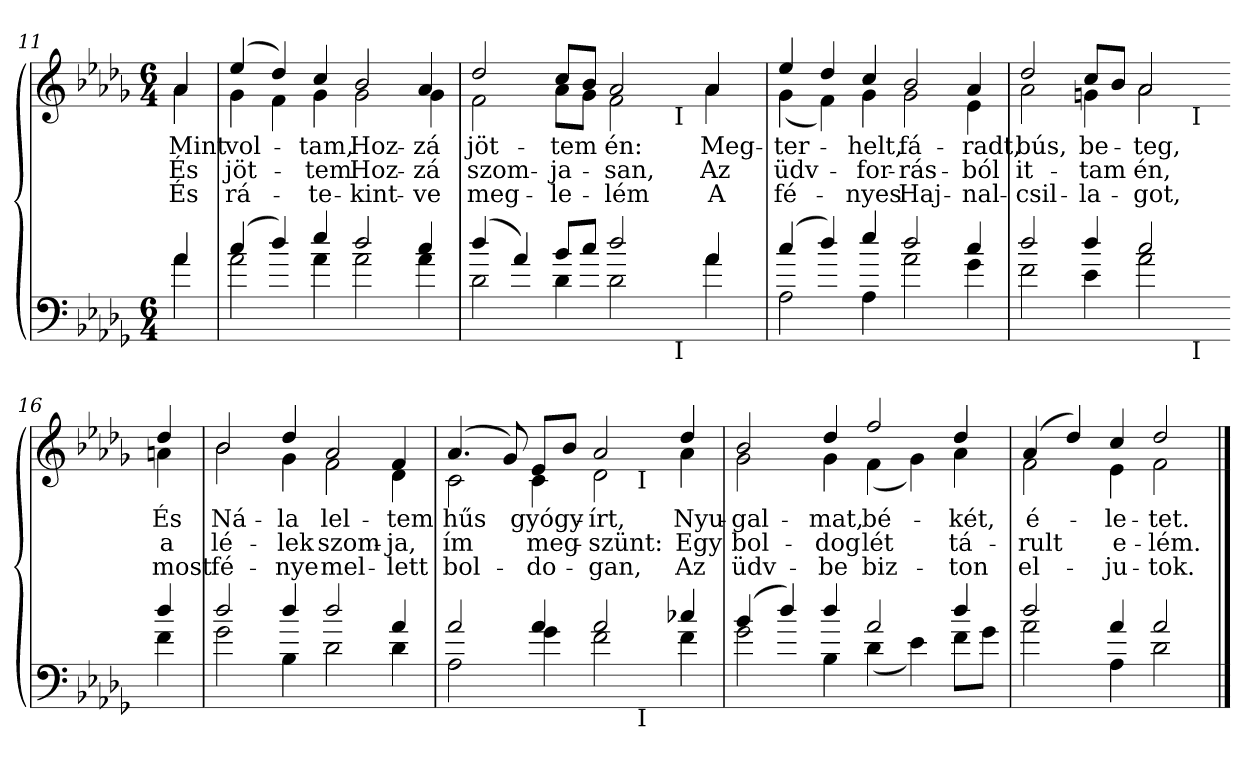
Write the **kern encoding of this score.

**kern	**kern	**text	**text	**text
*part2	*part1	*part1	*part1	*part1
*staff2	*staff1	*staff1	*staff1	*staff1
!!LO:LB:g=z
*clefF4	*clefG2	*	*	*
*ITrd8c14	*	*	*	*
*k[b-e-a-d-g-]	*k[b-e-a-d-g-]	*	*	*
*D-:	*D-:	*	*	*
*M6/4	*M6/4	*	*	*
=11	=11	=11	=11	=11
*^	*	*	*	*
!	!	!	!LO:LY:b	!LO:LY:b	!LO:LY:b
*	*	*^	*	*	*
4A-/	4A-\	4a-/	4a-\	Mint	És	És
=12	=12	=12	=12	=12	=12	=12
!	!	!	!	!LO:LY:b	!LO:LY:b	!LO:LY:b
(>4c/	2A-\	(>4ee-/	4g-\	vol-	jöt-	rá-
4d-/)	.	4dd-/)	4f\	.	.	.
!	!	!	!	!LO:LY:b	!LO:LY:b	!LO:LY:b
4e-/	4A-\	4cc/	4g-\	-tam,	-tem	-te-
!	!	!	!	!LO:LY:b	!LO:LY:b	!LO:LY:b
2d-/	2A-\	2b-/	2g-\	Hoz-	Hoz-	-kint-
!	!	!	!	!LO:LY:b	!LO:LY:b	!LO:LY:b
4c/	4A-\	4a-/	4g-\	-zá	-zá	-ve
*	*	*v	*v	*	*	*
=13	=13	=13	=13	=13	=13
*	*	*^	*	*	*
!	!	!	!	!LO:LY:b	!LO:LY:b	!LO:LY:b
*	*^	*	*^	*	*	*
(>4d-/	2D-\	1ryy	2dd-/	2f\	1ryy	jöt-	szom-	meg-
4A-/)	.	.	.	.	.	.	.	.
!	!	!	!	!	!	!LO:LY:b	!LO:LY:b	!LO:LY:b
8B-/L	4D-\	.	8cc/L	8a-\L	.	-tem	-ja-	-le-
8c/J	.	.	8b-/J	8g-\J	.	.	.	.
!	!	!	!	!	!	!LO:LY:b	!LO:LY:b	!LO:LY:b
2d-/	2D-\	.	2a-/	2f\	.	én:	-san,	-lém
.	.	16.ryy	.	.	16.ryy	.	.	.
!	!	!	!	!	!LO:TX:b:t=I	!	!	!
!	!	!LO:TX:b:t=I	!	!	!	!	!	!
.	.	4ryy	.	.	4ryy	.	.	.
!	!	!	!	!	!	!LO:LY:b	!LO:LY:b	!LO:LY:b
4A-/	4A-\	.	4a-/	4a-\	.	Meg-	Az	A
.	.	8ryy	.	.	8ryy	.	.	.
.	.	32ryy	.	.	32ryy	.	.	.
*	*v	*v	*	*	*	*	*	*
*	*	*v	*v	*v	*	*	*
=14	=14	=14	=14	=14	=14
*	*^	*^	*	*	*
*	*	*	*	*^	*	*	*
!	!	!	!	!	!	!LO:LY:b	!LO:LY:b	!LO:LY:b
*	*v	*v	*	*	*	*	*	*
*	*	*	*v	*v	*	*	*
(>4c/	2AA-\	4ee-/	(<4g-\	-ter-	üdv-	fé-
4d-/)	.	4dd-/	4f\)	.	.	.
!	!	!	!	!LO:LY:b	!LO:LY:b	!LO:LY:b
4e-/	4AA-\	4cc/	4g-\	-helt,	-for-	-nyes
!	!	!	!	!LO:LY:b	!LO:LY:b	!LO:LY:b
2d-/	2A-\	2b-/	2g-\	fá-	-rás-	Haj-
!	!	!	!	!LO:LY:b	!LO:LY:b	!LO:LY:b
4c/	4G-\	4a-/	4e-\	-radt,	-ból	-nal-
*	*	*v	*v	*	*	*
=15	=15	=15	=15	=15	=15
*	*	*^	*	*	*
!	!	!	!	!LO:LY:b	!LO:LY:b	!LO:LY:b
*	*^	*	*^	*	*	*
2d-/	2F\	1ryy	2dd-/	2a-\	1ryy	bús,	it-	-csil-
!	!	!	!	!	!	!LO:LY:b	!LO:LY:b	!LO:LY:b
4d-/	4E-\	.	8cc/L	4gn\	.	be-	-tam	-la-
.	.	.	8b-/J	.	.	.	.	.
!	!	!	!	!	!	!LO:LY:b	!LO:LY:b	!LO:LY:b
2c/	2A-\	.	2a-/	2a-\	.	-teg,	én,	-got,
.	.	32ryy	.	.	32ryy	.	.	.
!	!	!	!	!	!LO:TX:b:t=I	!	!	!
!	!	!LO:TX:b:t=I	!	!	!	!	!	!
.	.	8..ryy	.	.	8..ryy	.	.	.
*	*v	*v	*	*	*	*	*	*
*	*	*v	*v	*v	*	*	*
!!LO:LB:g=z
=16-	=16-	=16-	=16-	=16-	=16-
*	*^	*^	*	*	*
*	*	*	*	*^	*	*	*
!	!	!	!	!	!	!LO:LY:b	!LO:LY:b	!LO:LY:b
*	*v	*v	*	*	*	*	*	*
*	*	*	*v	*v	*	*	*
4d-/	4F\	4dd-/	4an\	És	a	most
=17	=17	=17	=17	=17	=17	=17
!	!	!	!	!LO:LY:b	!LO:LY:b	!LO:LY:b
2d-/	2G-\	2b-/	2b-\	Ná-	lé-	fé-
!	!	!	!	!LO:LY:b	!LO:LY:b	!LO:LY:b
4d-/	4BB-\	4dd-/	4g-\	-la	-lek	-nye
!	!	!	!	!LO:LY:b	!LO:LY:b	!LO:LY:b
2d-/	2D-\	2a-/	2f\	lel-	szom-	mel-
!	!	!	!	!LO:LY:b	!LO:LY:b	!LO:LY:b
4A-/	4D-\	4f/	4d-\	-tem	-ja,	-lett
*	*	*v	*v	*	*	*
=18	=18	=18	=18	=18	=18
*	*	*^	*	*	*
!	!	!	!	!LO:LY:b	!LO:LY:b	!LO:LY:b
*	*^	*	*^	*	*	*
2A-/	2AA-\	1ryy	(>4.a-/	2c\	1ryy	hűs	ím	bol-
.	.	.	8g-/)	.	.	.	.	.
!	!	!	!	!	!	!LO:LY:b	!LO:LY:b	!LO:LY:b
4A-/	4G-\	.	8e-/L	4c\	.	gyógy-	meg-	-do-
.	.	.	8b-/J	.	.	.	.	.
!	!	!	!	!	!	!LO:LY:b	!LO:LY:b	!LO:LY:b
2A-/	2F\	.	2a-/	2d-\	.	-írt,	-szünt:	-gan,
!	!	!	!	!	!LO:TX:b:t=I	!	!	!
!	!	!LO:TX:b:t=I	!	!	!	!	!	!
.	.	2ryy	.	.	2ryy	.	.	.
!	!	!	!	!	!	!LO:LY:b	!LO:LY:b	!LO:LY:b
4c-X/	4F\	.	4dd-/	4a-\	.	Nyu-	Egy	Az
*	*v	*v	*	*	*	*	*	*
*	*	*v	*v	*v	*	*	*
=19	=19	=19	=19	=19	=19
*	*^	*^	*	*	*
*	*	*	*	*^	*	*	*
!	!	!	!	!	!	!LO:LY:b	!LO:LY:b	!LO:LY:b
*	*v	*v	*	*	*	*	*	*
*	*	*	*v	*v	*	*	*
(>4B-/	2G-\	2b-/	2g-\	-gal-	bol-	üdv-
4d-/)	.	.	.	.	.	.
!	!	!	!	!LO:LY:b	!LO:LY:b	!LO:LY:b
4d-/	4BB-\	4dd-/	4g-\	-mat,	-dog	-be
!	!	!	!	!LO:LY:b	!LO:LY:b	!LO:LY:b
2A-/	(<4D-\	2ff/	(<4f\	bé-	lét	biz-
.	4E-\)	.	4g-\)	.	.	.
!	!	!	!	!LO:LY:b	!LO:LY:b	!LO:LY:b
4d-/	8F\L	4dd-/	4a-\	-két,	tá-	-ton
.	8G-\J	.	.	.	.	.
=20	=20	=20	=20	=20	=20	=20
!	!	!	!	!LO:LY:b	!LO:LY:b	!LO:LY:b
2d-/	2A-\	(>4a-/	2f\	é-	-rult	el-
.	.	4dd-/)	.	.	.	.
!	!	!	!	!LO:LY:b	!LO:LY:b	!LO:LY:b
4A-/	4AA-\	4cc/	4e-\	-le-	e-	-ju-
!	!	!	!	!LO:LY:b	!LO:LY:b	!LO:LY:b
2A-/	2D-\	2dd-/	2f\	-tet.	-lém.	-tok.
*v	*v	*	*	*	*	*
*	*v	*v	*	*	*
==	==	==	==	==
*-	*-	*-	*-	*-
